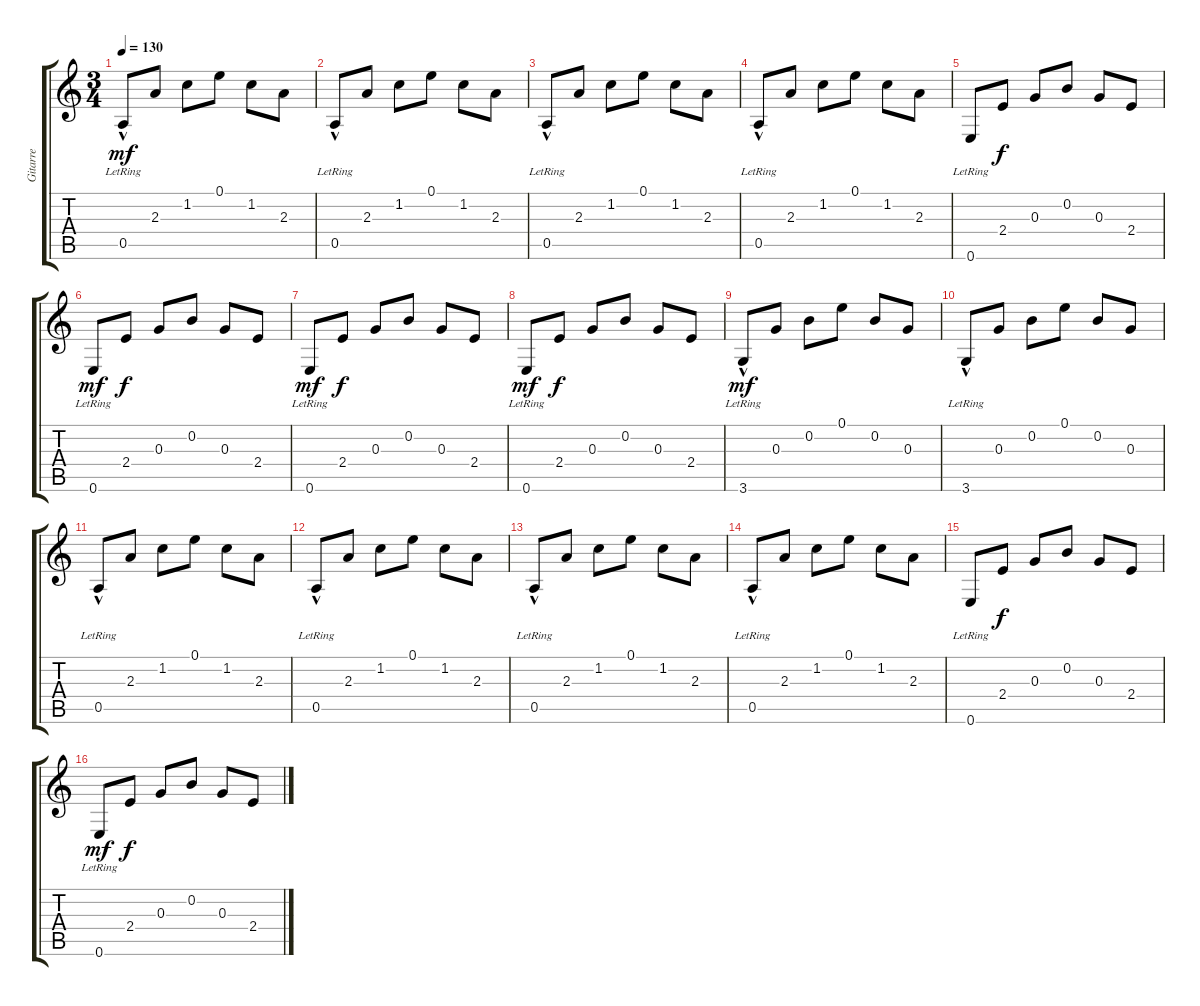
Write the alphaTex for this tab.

\track ("Gitarre" "Gitarre") {instrument acousticguitarnylon}
\staff {score tabs}
\tuning (E4 B3 G3 D3 A2 E2) {hide}
\ts (3 4)
\tempo 130
\clef g2
\ks c
0.5{hac lr}.8{dy mf} 2.3.8 1.2.8 0.1.8 1.2.8 2.3.8 |
0.5{hac lr}.8 2.3.8 1.2.8 0.1.8 1.2.8 2.3.8 |
0.5{hac lr}.8 2.3.8 1.2.8 0.1.8 1.2.8 2.3.8 |
0.5{hac lr}.8 2.3.8 1.2.8 0.1.8 1.2.8 2.3.8 |
0.6{lr}.8 2.4.8{dy f} 0.3.8 0.2.8 0.3.8 2.4.8 |
0.6{lr}.8{dy mf} 2.4.8{dy f} 0.3.8 0.2.8 0.3.8 2.4.8 |
0.6{lr}.8{dy mf} 2.4.8{dy f} 0.3.8 0.2.8 0.3.8 2.4.8 |
0.6{lr}.8{dy mf} 2.4.8{dy f} 0.3.8 0.2.8 0.3.8 2.4.8 |
3.6{hac lr}.8{dy mf} 0.3.8 0.2.8 0.1.8 0.2.8 0.3.8 |
3.6{hac lr}.8 0.3.8 0.2.8 0.1.8 0.2.8 0.3.8 |
0.5{hac lr}.8 2.3.8 1.2.8 0.1.8 1.2.8 2.3.8 |
0.5{hac lr}.8 2.3.8 1.2.8 0.1.8 1.2.8 2.3.8 |
0.5{hac lr}.8 2.3.8 1.2.8 0.1.8 1.2.8 2.3.8 |
0.5{hac lr}.8 2.3.8 1.2.8 0.1.8 1.2.8 2.3.8 |
0.6{lr}.8 2.4.8{dy f} 0.3.8 0.2.8 0.3.8 2.4.8 |
0.6{lr}.8{dy mf} 2.4.8{dy f} 0.3.8 0.2.8 0.3.8 2.4.8
